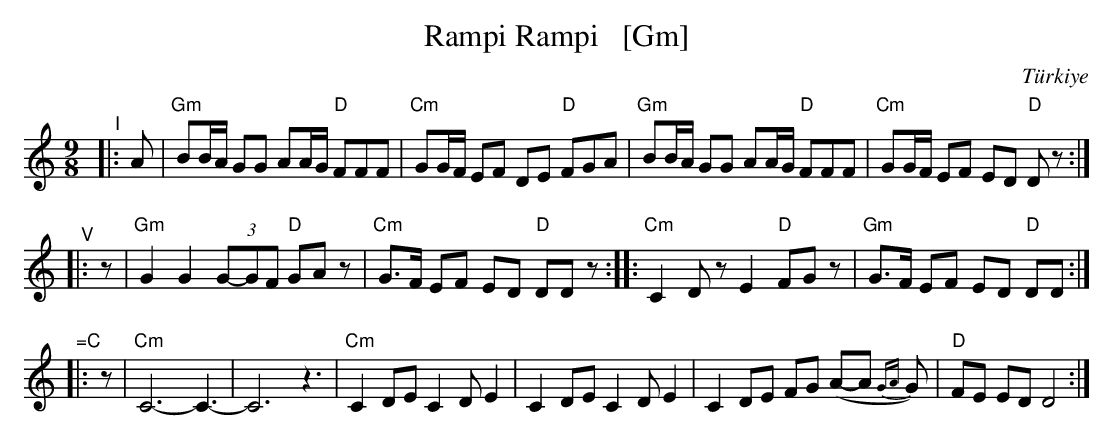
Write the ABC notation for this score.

X:1
T: Rampi Rampi   [Gm]
O: T\"urkiye
M: 9/8
L: 1/8
K: ^F_e_B	% G minor, ending on D hijaz
"^I"|: A |\
"Gm"BB/A/ GG AA/G/ "D"FFF | "Cm"GG/F/ EF DE "D"FGA | "Gm"BB/A/ GG AA/G/ "D"FFF | "Cm"GG/F/ EF ED "D"Dz :|
"^V"|:z |\
"Gm"G2 G2 (3G-GF "D"GAz | "Cm"G3/F/ EF ED "D"DDz :: "Cm"C2 Dz E2 "D"FGz | "Gm"G3/F/ EF ED "D"DD :|
"=C"|:z |\
"Cm"C6- C3- | C6 z3 | "Cm"C2 DE C2 DE2 | C2 DE C2 DE2 | C2 DE FG (A-A{GA} G) |"D"FE ED D4 :|
